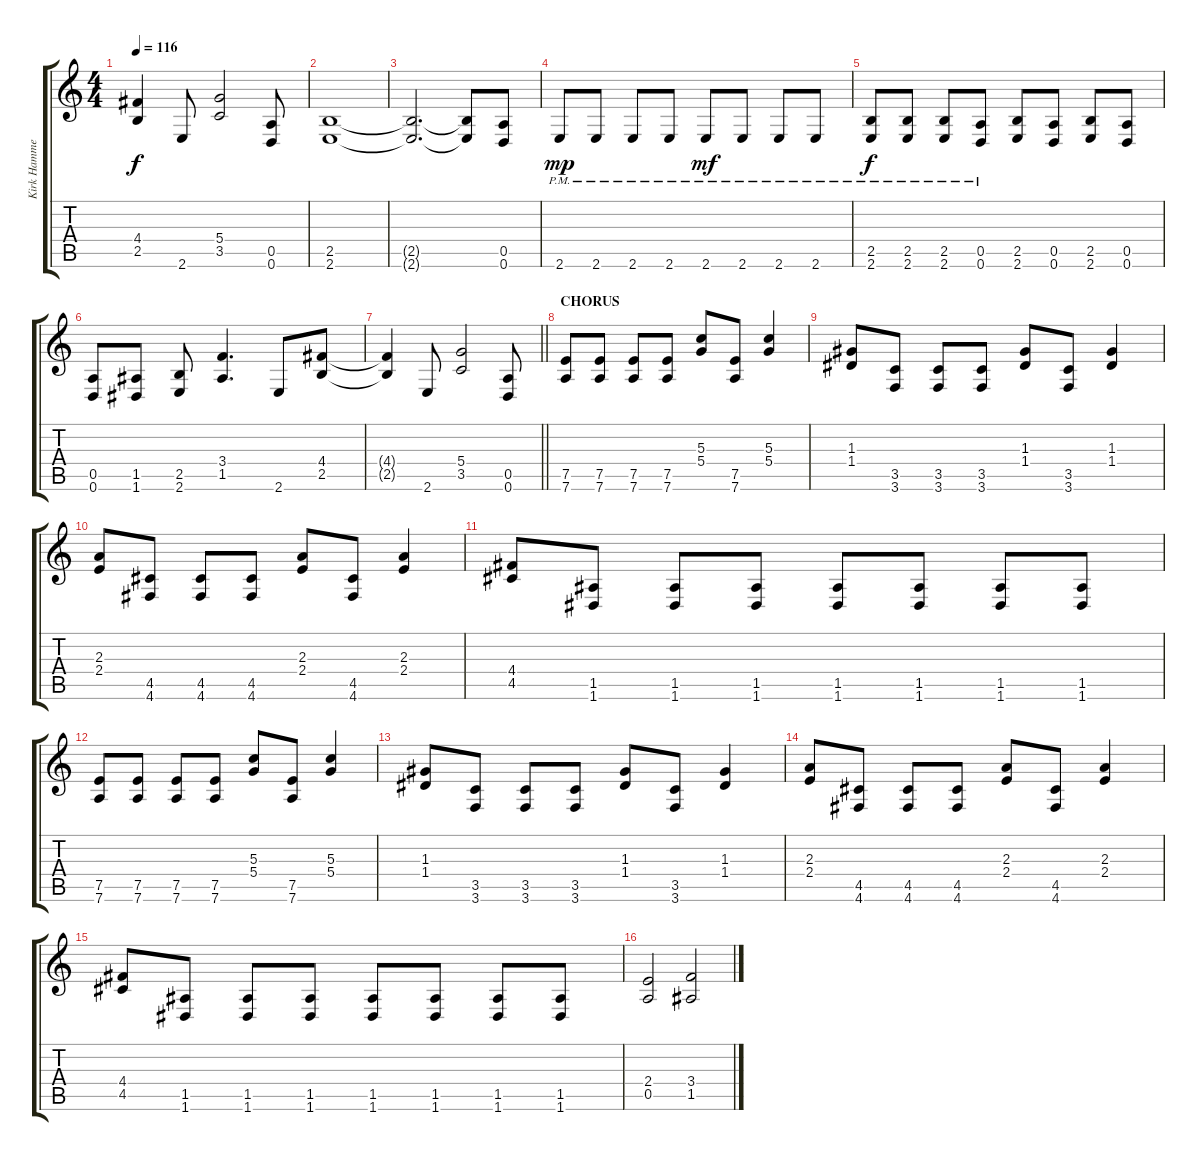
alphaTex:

\track ("Kirk Hammet (Lead)" "Kirk Hamme") {instrument distortionguitar}
\staff {score tabs}
\tuning (E4 B3 G3 D3 A2 D2) {hide}
\ts (4 4)
\tempo 116
\clef g2
\ks c
(4.4{t} 2.5{t}).4{dy f} 2.6.8 (5.4 3.5).2 (0.5 0.6).8 |
(2.5 2.6).1{volume 10} |
(2.5{t} 2.6{t}).2{d} (2.5{t} 2.6{t}).8 (0.5 0.6).8 |
2.6{pm}.8{dy mp} 2.6{pm}.8 2.6{pm}.8 2.6{pm}.8 2.6{pm}.8{dy mf} 2.6{pm}.8 2.6{pm}.8 2.6{pm}.8 |
(2.5{pm} 2.6{pm}).8{dy f} (2.5{pm} 2.6{pm}).8 (2.5{pm} 2.6{pm}).8 (0.5{pm} 0.6{pm}).8 (2.5 2.6).8 (0.5 0.6).8 (2.5 2.6).8 (0.5 0.6).8{volume 13} |
(0.5 0.6).8 (1.5 1.6).8 (2.5 2.6).8 (3.4 1.5).4{d} 2.6.8 (4.4 2.5).8 |
\barLineRight lightlight
(4.4{t} 2.5{t}).4 2.6.8 (5.4 3.5).2 (0.5 0.6).8 |
\section ("" "CHORUS")
(7.5 7.6).8 (7.5 7.6).8 (7.5 7.6).8 (7.5 7.6).8 (5.3 5.4).8 (7.5 7.6).8 (5.3 5.4).4 |
(1.3 1.4).8 (3.5 3.6).8 (3.5 3.6).8 (3.5 3.6).8 (1.3 1.4).8 (3.5 3.6).8 (1.3 1.4).4 |
(2.3 2.4).8 (4.5 4.6).8 (4.5 4.6).8 (4.5 4.6).8 (2.3 2.4).8 (4.5 4.6).8 (2.3 2.4).4 |
(4.4 4.5).8 (1.5 1.6).8 (1.5 1.6).8 (1.5 1.6).8 (1.5 1.6).8 (1.5 1.6).8 (1.5 1.6).8 (1.5 1.6).8 |
(7.5 7.6).8 (7.5 7.6).8 (7.5 7.6).8 (7.5 7.6).8 (5.3 5.4).8 (7.5 7.6).8 (5.3 5.4).4 |
(1.3 1.4).8 (3.5 3.6).8 (3.5 3.6).8 (3.5 3.6).8 (1.3 1.4).8 (3.5 3.6).8 (1.3 1.4).4 |
(2.3 2.4).8 (4.5 4.6).8 (4.5 4.6).8 (4.5 4.6).8 (2.3 2.4).8 (4.5 4.6).8 (2.3 2.4).4 |
(4.4 4.5).8 (1.5 1.6).8 (1.5 1.6).8 (1.5 1.6).8 (1.5 1.6).8 (1.5 1.6).8 (1.5 1.6).8 (1.5 1.6).8 |
(2.4 0.5).2 (3.4 1.5).2
